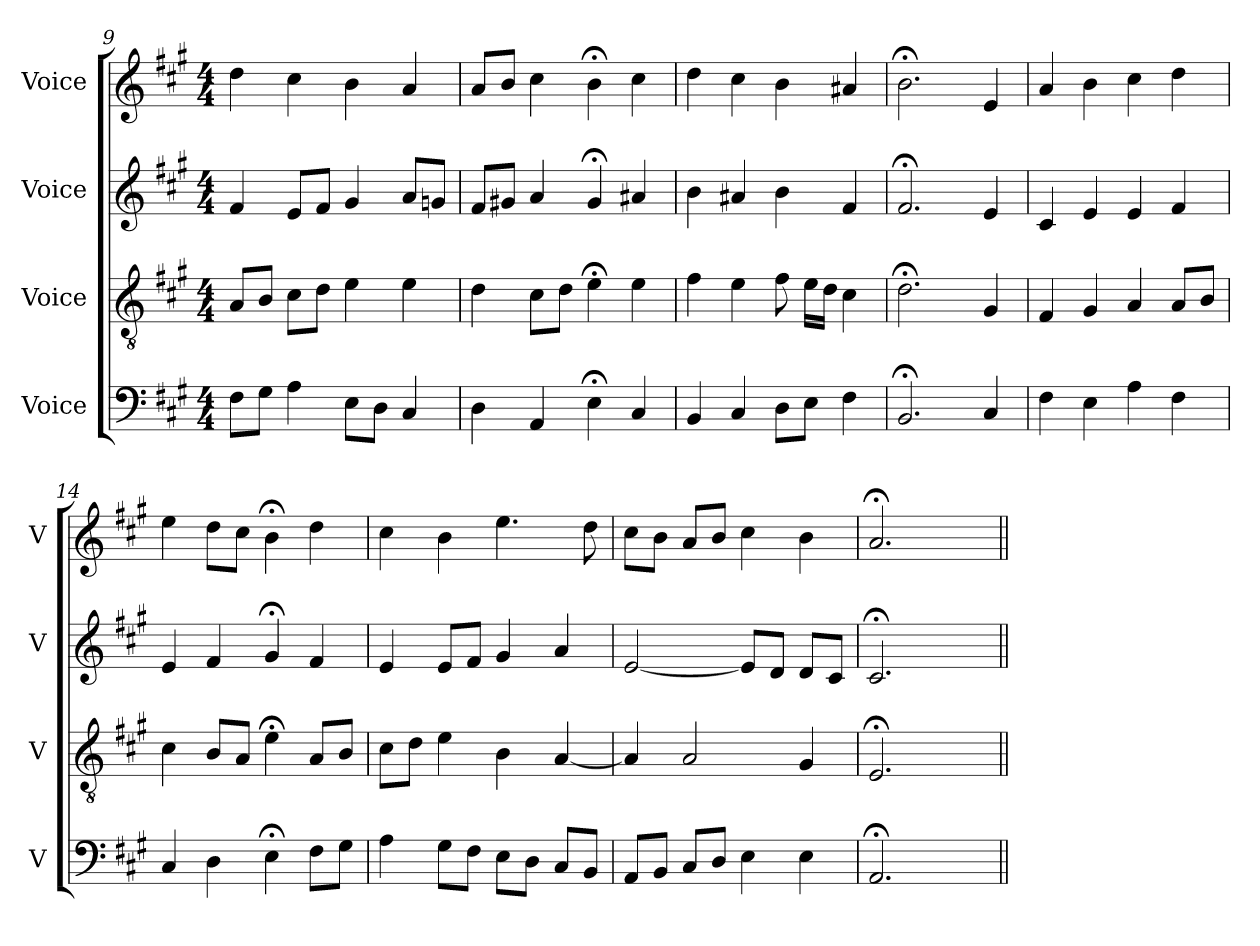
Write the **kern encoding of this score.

**kern	**kern	**kern	**kern
*part4	*part3	*part2	*part1
*staff4	*staff3	*staff2	*staff1
*I"Voice	*I"Voice	*I"Voice	*I"Voice
*I'V	*I'V	*I'V	*I'V
!!LO:LB:g=z
*clefF4	*clefGv2	*clefG2	*clefG2
*k[f#c#g#]	*k[f#c#g#]	*k[f#c#g#]	*k[f#c#g#]
*M4/4	*M4/4	*M4/4	*M4/4
=9	=9	=9	=9
8F#\L	8A/L	4f#/	4dd\
8G#\J	8B/J	.	.
4A\	8c#\L	8e/L	4cc#\
.	8d\J	8f#/J	.
8E\L	4e\	4g#/	4b\
8D\J	.	.	.
4C#/	4e\	8a/L	4a/
.	.	8gn/J	.
=10	=10	=10	=10
4D\	4d\	8f#/L	8a/L
.	.	8g#X/J	8b/J
4AA/	8c#\L	4a/	4cc#\
.	8d\J	.	.
4E;\	4e;\	4g#;/	4b;\
4C#/	4e\	4a#X/	4cc#\
=11	=11	=11	=11
4BB/	4f#\	4b\	4dd\
4C#/	4e\	4a#X/	4cc#\
8D\L	8f#\	4b\	4b\
8E\J	16e\LL	.	.
.	16d\JJ	.	.
4F#\	4c#\	4f#/	4a#X/
=12	=12	=12	=12
2.BB;/	2.d;\	2.f#;/	2.b;\
4C#/	4G#/	4e/	4e/
=13	=13	=13	=13
4F#\	4F#/	4c#/	4a/
4E\	4G#/	4e/	4b\
4A\	4A/	4e/	4cc#\
4F#\	8A/L	4f#/	4dd\
.	8B/J	.	.
!!LO:PB:g=z
=14	=14	=14	=14
4C#/	4c#\	4e/	4ee\
4D\	8B/L	4f#/	8dd\L
.	8A/J	.	8cc#\J
4E;\	4e;\	4g#;/	4b;\
8F#\L	8A/L	4f#/	4dd\
8G#\J	8B/J	.	.
=15	=15	=15	=15
4A\	8c#\L	4e/	4cc#\
.	8d\J	.	.
8G#\L	4e\	8e/L	4b\
8F#\J	.	8f#/J	.
8E\L	4B\	4g#/	4.ee\
8D\J	.	.	.
8C#/L	[4A/	4a/	.
8BB/J	.	.	8dd\
=16	=16	=16	=16
8AA/L	4A/]	[2e/	8cc#\L
8BB/J	.	.	8b\J
8C#/L	2A/	.	8a/L
8D/J	.	.	8b/J
4E\	.	8e/L]	4cc#\
.	.	8d/J	.
4E\	4G#/	8d/L	4b\
.	.	8c#/J	.
=17	=17	=17	=17
2.AA;/	2.E;/	2.c#;/	2.a;/
4ryy	4ryy	4ryy	4ryy
=||	=||	=||	=||
*-	*-	*-	*-
